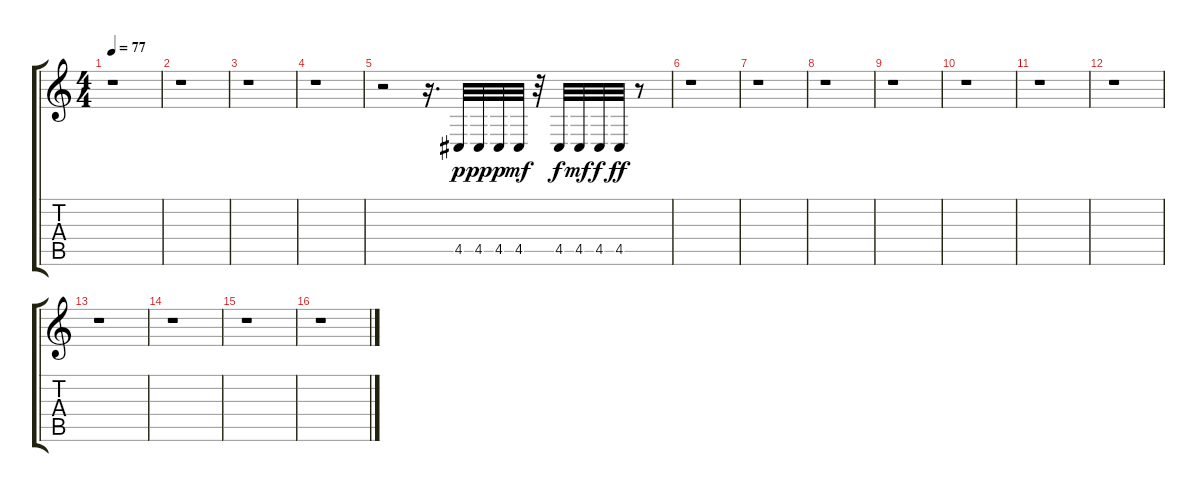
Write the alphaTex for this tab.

\track "" {instrument electricgrandpiano}
\staff {score tabs}
\tuning (E4 B3 G3 D3 A2 E2) {hide}
\ts (4 4)
\tempo 77
\clef g2
\ks c
r.1{dy ff} |
r.1 |
r.1 |
r.1 |
r.2 r.16{d} 4.5.32{dy p} 4.5.32{dy pp} 4.5.32{dy p} 4.5.32{dy mf} r.32 4.5.32{dy f} 4.5.32{dy mf} 4.5.32{dy f} 4.5.32{dy ff} r.8 |
r.1 |
r.1 |
r.1 |
r.1 |
r.1 |
r.1 |
r.1 |
r.1 |
r.1 |
r.1 |
r.1
